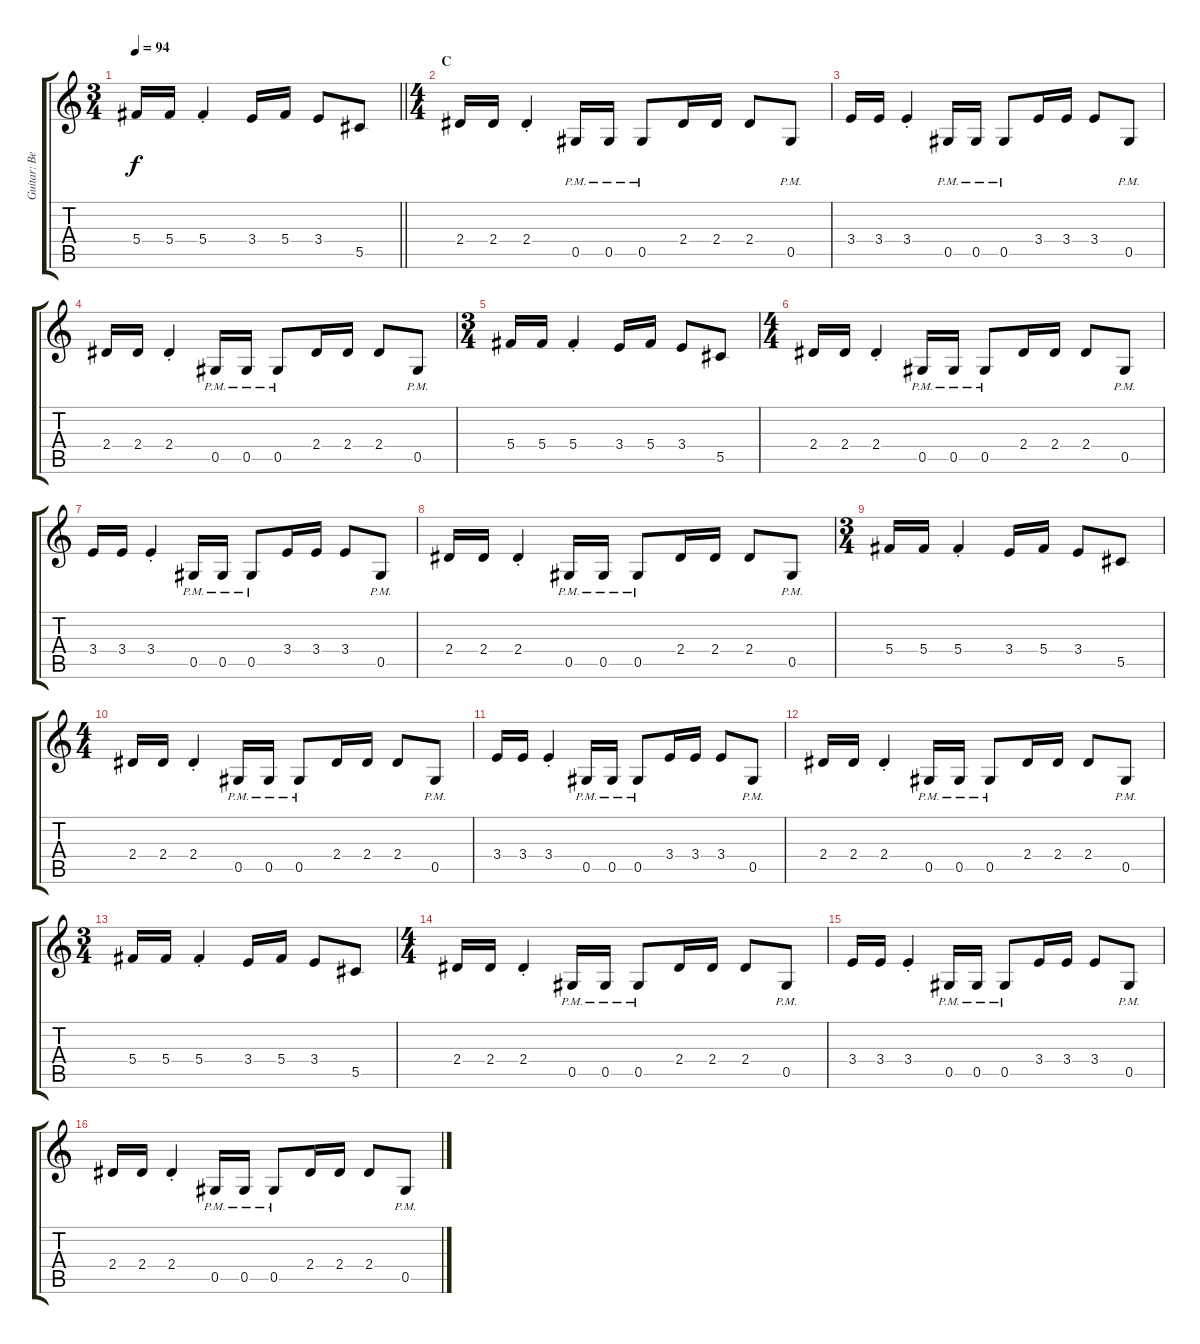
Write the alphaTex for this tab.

\track ("Guitar: Ben" "Guitar: Be") {instrument distortionguitar}
\staff {score tabs}
\tuning (Eb4 Bb3 Gb3 Db3 Ab2 Eb2) {hide}
\ts (3 4)
\tempo 94
\clef g2
\barLineRight lightlight
\ks c
5.4.16{dy f} 5.4.16 5.4{st}.4 3.4.16 5.4.16 3.4.8 5.5.8 |
\ts (4 4)
\section ("" "C")
2.4.16 2.4.16 2.4{st}.4 0.5{pm}.16 0.5{pm}.16 0.5{pm}.8 2.4.16 2.4.16 2.4.8 0.5{pm}.8 |
3.4.16 3.4.16 3.4{st}.4 0.5{pm}.16 0.5{pm}.16 0.5{pm}.8 3.4.16 3.4.16 3.4.8 0.5{pm}.8 |
2.4.16 2.4.16 2.4{st}.4 0.5{pm}.16 0.5{pm}.16 0.5{pm}.8 2.4.16 2.4.16 2.4.8 0.5{pm}.8 |
\ts (3 4)
5.4.16 5.4.16 5.4{st}.4 3.4.16 5.4.16 3.4.8 5.5.8 |
\ts (4 4)
2.4.16 2.4.16 2.4{st}.4 0.5{pm}.16 0.5{pm}.16 0.5{pm}.8 2.4.16 2.4.16 2.4.8 0.5{pm}.8 |
3.4.16 3.4.16 3.4{st}.4 0.5{pm}.16 0.5{pm}.16 0.5{pm}.8 3.4.16 3.4.16 3.4.8 0.5{pm}.8 |
2.4.16 2.4.16 2.4{st}.4 0.5{pm}.16 0.5{pm}.16 0.5{pm}.8 2.4.16 2.4.16 2.4.8 0.5{pm}.8 |
\ts (3 4)
5.4.16 5.4.16 5.4{st}.4 3.4.16 5.4.16 3.4.8 5.5.8 |
\ts (4 4)
2.4.16 2.4.16 2.4{st}.4 0.5{pm}.16 0.5{pm}.16 0.5{pm}.8 2.4.16 2.4.16 2.4.8 0.5{pm}.8 |
3.4.16 3.4.16 3.4{st}.4 0.5{pm}.16 0.5{pm}.16 0.5{pm}.8 3.4.16 3.4.16 3.4.8 0.5{pm}.8 |
2.4.16 2.4.16 2.4{st}.4 0.5{pm}.16 0.5{pm}.16 0.5{pm}.8 2.4.16 2.4.16 2.4.8 0.5{pm}.8 |
\ts (3 4)
5.4.16 5.4.16 5.4{st}.4 3.4.16 5.4.16 3.4.8 5.5.8 |
\ts (4 4)
2.4.16 2.4.16 2.4{st}.4 0.5{pm}.16 0.5{pm}.16 0.5{pm}.8 2.4.16 2.4.16 2.4.8 0.5{pm}.8 |
3.4.16 3.4.16 3.4{st}.4 0.5{pm}.16 0.5{pm}.16 0.5{pm}.8 3.4.16 3.4.16 3.4.8 0.5{pm}.8 |
2.4.16 2.4.16 2.4{st}.4 0.5{pm}.16 0.5{pm}.16 0.5{pm}.8 2.4.16 2.4.16 2.4.8 0.5{pm}.8
